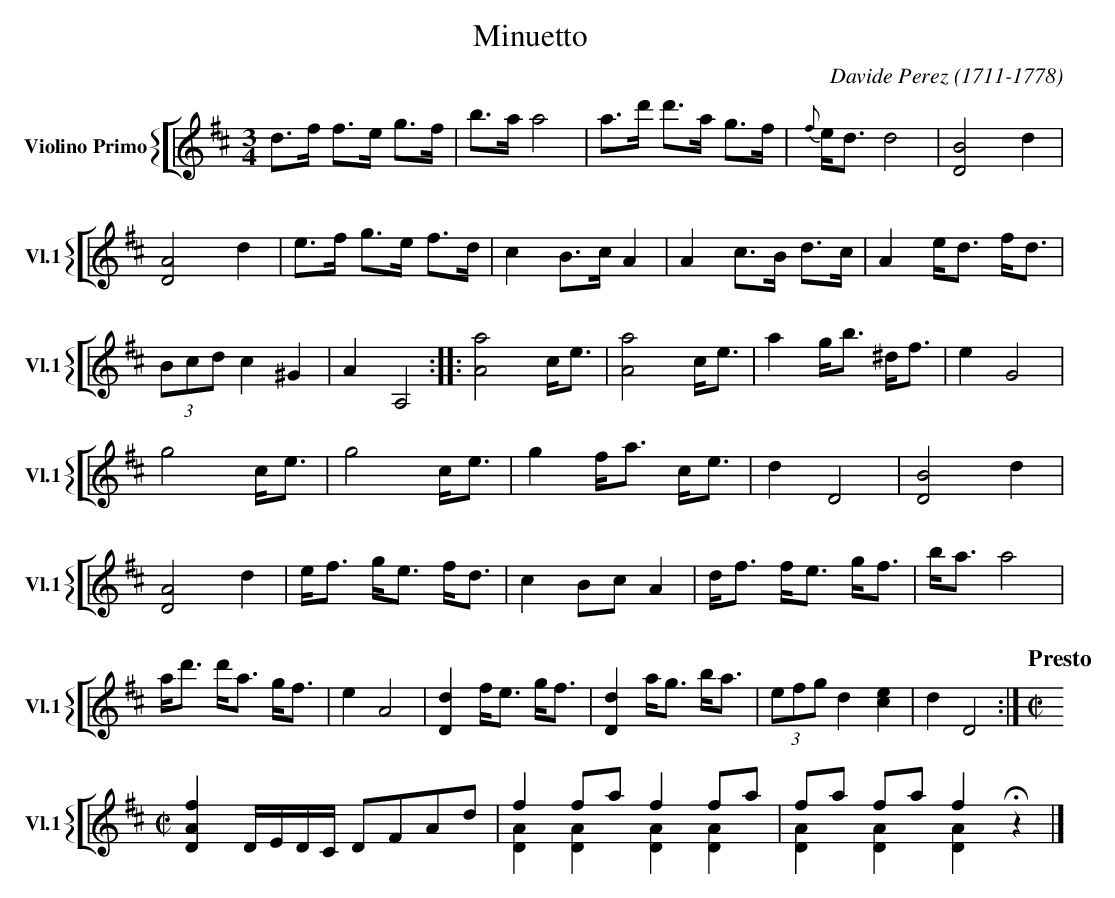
X:1
T:Minuetto
C:Davide Perez (1711-1778)
M:3/4
L:1/4
K:D
V: 5 clef=treble name="Violino Primo" sname="Vl.1"
%%staves [{ 5 }]
   d/>f/ f/>e/ g/>f/ | b/>a/ a2 | a/>d'/ d'/>a/ g/>f/ | {f}e/<d/ d2 | [DB]2d |  [DA]2d | e/>f/ g/>e/ f/>d/ | \
   c B/>c/ A | A c/>B/ d/>c/ | A e/<d/ f/<d/ | (3B/c/d/ c^G | AA,2 :: [Aa]2 c/<e/ | [Aa]2 c/<e/ | a g/<b/ ^d/<f/ |\
   eG2 | g2 c/<e/ | g2 c/<e/ | g f/<a/ c/<e/ | dD2 | \
   [DB]2d | [DA]2d | e/<f/ g/<e/ f/<d/ | c B/c/ A | d/<f/ f/<e/ g/<f/ | b/<a/ a2 | \
   a/<d'/ d'/<a/ g/<f/ | eA2 | [Dd] f/<e/ g/<f/ | [Dd] a/<g/ b/<a/ | (3e/f/g/ d[ce] | dD2 :| \
[Q:"Presto"] [M:C|]
   [DAf] D//E//D//C// D/F/A/d/ | ff/a/ ff/a/ & [DA][DA][DA][DA]| f/a/ f/a/ f!fermata!z & [DA][DA][DA]|]
